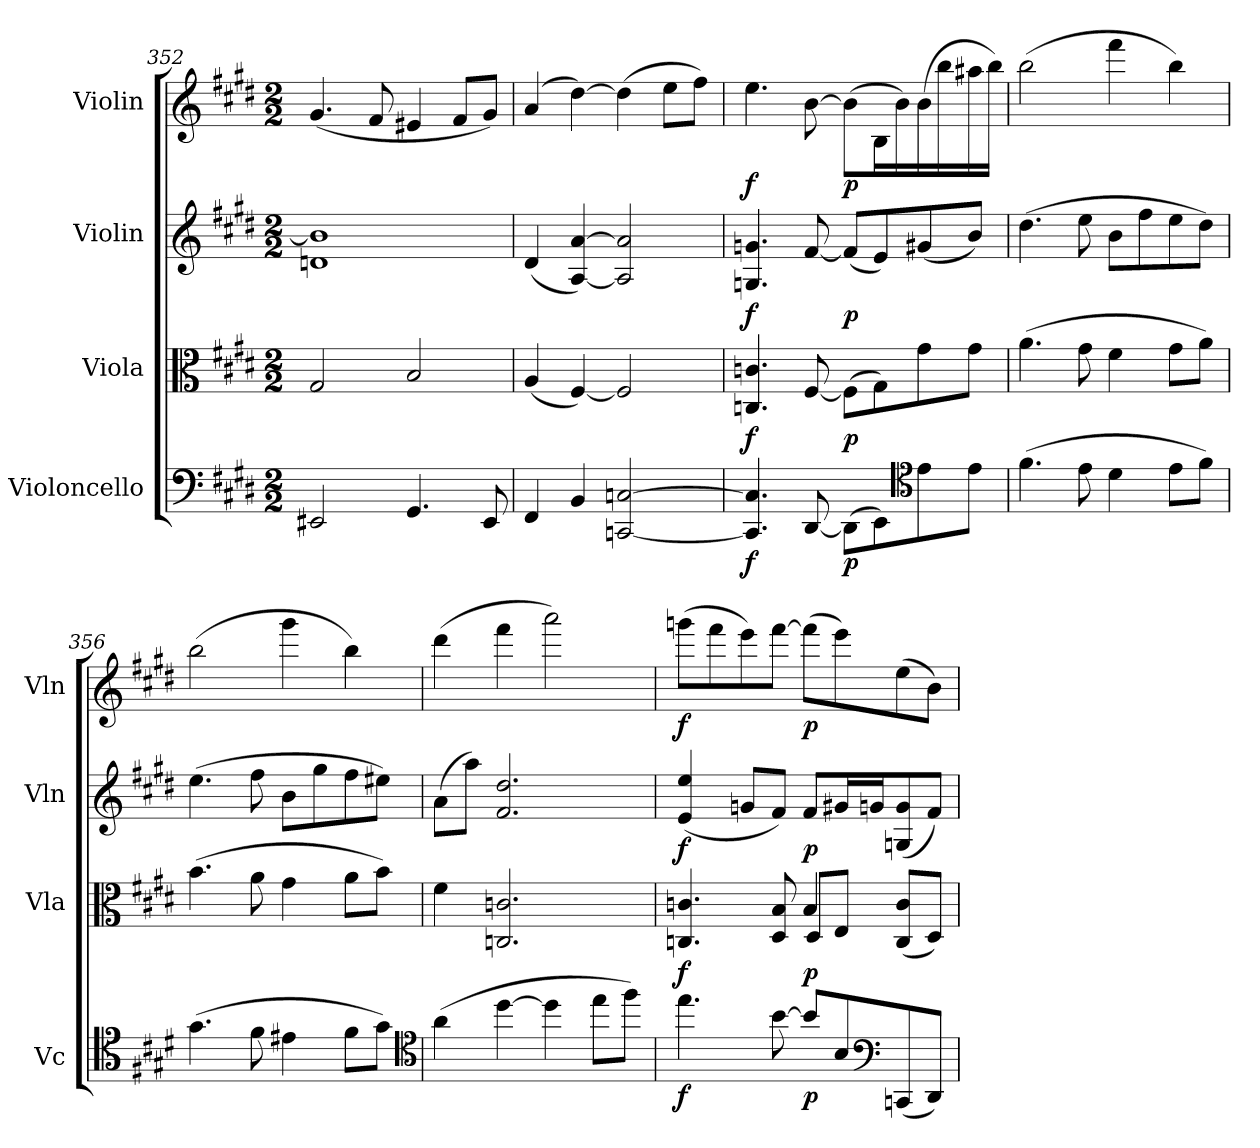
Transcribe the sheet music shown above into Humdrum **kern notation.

**kern	**dynam	**kern	**dynam	**kern	**dynam	**kern	**dynam
*part4	*part4	*part3	*part3	*part2	*part2	*part1	*part1
*staff4	*staff4	*staff3	*staff3	*staff2	*staff2	*staff1	*staff1
*I"Violoncello	*	*I"Viola	*	*I"Violin	*	*I"Violin	*
*I'Vc	*	*I'Vla	*	*I'Vln	*	*I'Vln	*
*clefF4	*	*clefC3	*	*clefG2	*	*clefG2	*
*k[f#c#g#d#]	*	*k[f#c#g#d#]	*	*k[f#c#g#d#]	*	*k[f#c#g#d#]	*
*M2/2	*	*M2/2	*	*M2/2	*	*M2/2	*
=352	=352	=352	=352	=352	=352	=352	=352
*	*	*	*	*^	*	*	*
2EE#X	.	2G#	.	1b]	1dn	.	(4.g#	.
.	.	.	.	.	.	.	8f#	.
4.GG#	.	2B	.	.	.	.	4e#X	.
.	.	.	.	.	.	.	8f#/L	.
8EE#	.	.	.	.	.	.	8g#/J)	.
*	*	*	*	*v	*v	*	*	*
=353	=353	=353	=353	=353	=353	=353	=353
4FF#	.	(4A	.	(4d#	.	(4a	.
4BB	.	[4F#)	.	[4A [4a)	.	[4dd#)	.
[2CCn [2Cn	.	2F#]	.	2A] 2a]	.	(4dd#]	.
.	.	.	.	.	.	8ee\L	.
.	.	.	.	.	.	8ff#\J)	.
=354	=354	=354	=354	=354	=354	=354	=354
4.CC] 4.C]	f	4.Cn 4.cn	f	4.Gn 4.gn	f	4.ee	f
[8DD#	.	[8F#	.	[8f#	.	[8b	.
(8DD#\L]	p	(8F#\L]	p	(8f#/L]	p	(8b\L]	p
8EE\)	.	8G#\)	.	8e/)	.	16B\L	.
.	.	.	.	.	.	16b\)	.
*clefC4	*	*	*	*	*	*	*
8e\	.	8g#\	.	(8g#X/	.	(16b\	.
.	.	.	.	.	.	16bb\	.
8e\J	.	8g#\J	.	8b/J)	.	16aa#X\	.
.	.	.	.	.	.	16bb\JJ)	.
=355	=355	=355	=355	=355	=355	=355	=355
(4.f#	.	(4.a	.	(4.dd#	.	(2bb	.
8e	.	8g#	.	8ee	.	.	.
4d#	.	4f#	.	8b\L	.	4fff#	.
.	.	.	.	8ff#\	.	.	.
8e\L	.	8g#\L	.	8ee\	.	4bb)	.
8f#\J)	.	8a\J)	.	8dd#\J)	.	.	.
=356	=356	=356	=356	=356	=356	=356	=356
(4.g#	.	(4.b	.	(4.ee	.	(2bb	.
8f#	.	8a	.	8ff#	.	.	.
4e#X	.	4g#	.	8b\L	.	4ggg#	.
.	.	.	.	8gg#\	.	.	.
8f#\L	.	8a\L	.	8ff#\	.	4bb)	.
8g#\J)	.	8b\J)	.	8ee#X\J)	.	.	.
*clefC4	*	*	*	*	*	*	*
=357	=357	=357	=357	=357	=357	=357	=357
(4a	.	4f#	.	(8a\L	.	(4ddd#	.
.	.	.	.	8aa\J)	.	.	.
[4dd#	.	2.Cn 2.cn	.	2.f# 2.dd#	.	4fff#	.
4dd#]	.	.	.	.	.	2aaa)	.
8ee\L	.	.	.	.	.	.	.
8ff#\J)	.	.	.	.	.	.	.
=358	=358	=358	=358	=358	=358	=358	=358
*	*	*^	*	*	*	*	*
4.ee	f	4.Cn 4.cn	2ryy	f	(4e 4ee	f	(8gggn\L	f
.	.	.	.	.	.	.	8fff#\	.
.	.	.	.	.	8gn/L	.	8eee\)	.
[8b	.	8D# 8B	.	.	8f#/J)	.	[8fff#\J	.
8b/L]	p	4B	8D#/L	p	8f#/L	p	(8fff#\L]	p
8B/	.	.	8E/J	.	16g#X/L	.	8eee\)	.
.	.	.	.	.	16gn/J	.	.	.
*clefF4	*	*	*	*	*	*	*	*
(8CCn/	.	(8C/ 8c/L	4ryy	.	(8Gn/ 8g/	.	(8ee\	.
8DD#/J)	.	8D#/J)	.	.	8f#/J)	.	8b\J)	.
*	*	*v	*v	*	*	*	*	*
=	=	=	=	=	=	=	=
*-	*-	*-	*-	*-	*-	*-	*-
